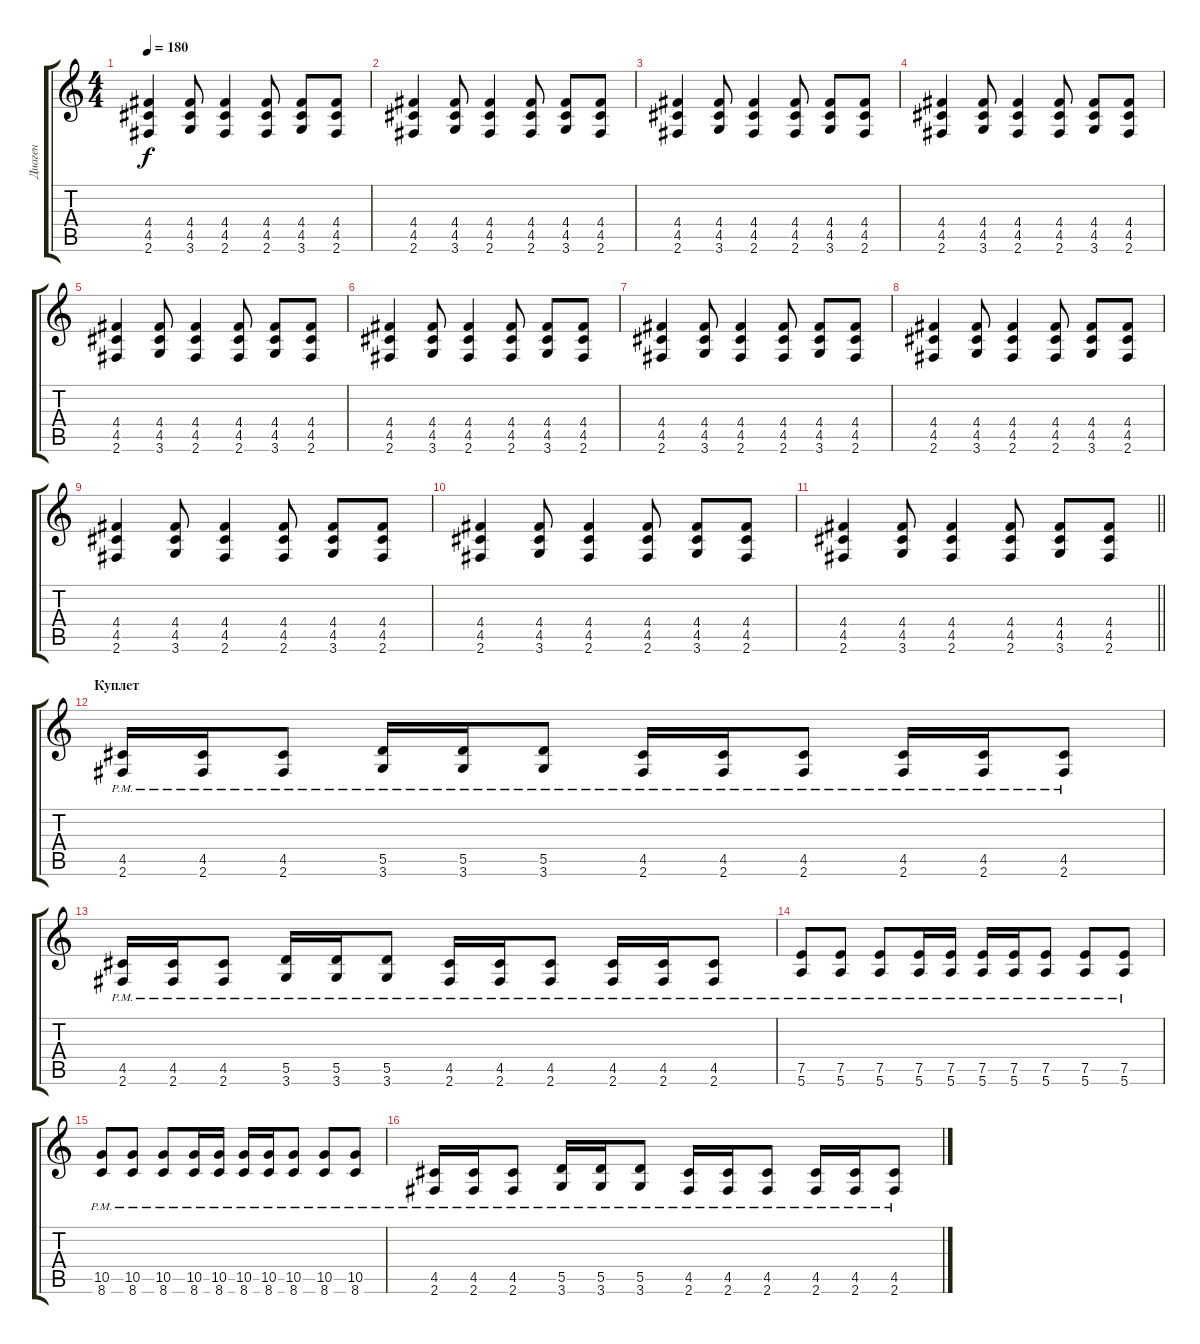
\track ("Диаген" "Диаген") {instrument overdrivenguitar}
\staff {score tabs}
\tuning (E4 B3 G3 D3 A2 E2) {hide}
\ts (4 4)
\tempo 180
\clef g2
\ks c
(4.4 4.5 2.6).4{dy f} (4.4 4.5 3.6).8 (4.4 4.5 2.6).4 (4.4 4.5 2.6).8 (4.4 4.5 3.6).8 (4.4 4.5 2.6).8 |
(4.4 4.5 2.6).4 (4.4 4.5 3.6).8 (4.4 4.5 2.6).4 (4.4 4.5 2.6).8 (4.4 4.5 3.6).8 (4.4 4.5 2.6).8 |
(4.4 4.5 2.6).4 (4.4 4.5 3.6).8 (4.4 4.5 2.6).4 (4.4 4.5 2.6).8 (4.4 4.5 3.6).8 (4.4 4.5 2.6).8 |
(4.4 4.5 2.6).4 (4.4 4.5 3.6).8 (4.4 4.5 2.6).4 (4.4 4.5 2.6).8 (4.4 4.5 3.6).8 (4.4 4.5 2.6).8 |
(4.4 4.5 2.6).4 (4.4 4.5 3.6).8 (4.4 4.5 2.6).4 (4.4 4.5 2.6).8 (4.4 4.5 3.6).8 (4.4 4.5 2.6).8 |
(4.4 4.5 2.6).4 (4.4 4.5 3.6).8 (4.4 4.5 2.6).4 (4.4 4.5 2.6).8 (4.4 4.5 3.6).8 (4.4 4.5 2.6).8 |
(4.4 4.5 2.6).4 (4.4 4.5 3.6).8 (4.4 4.5 2.6).4 (4.4 4.5 2.6).8 (4.4 4.5 3.6).8 (4.4 4.5 2.6).8 |
(4.4 4.5 2.6).4 (4.4 4.5 3.6).8 (4.4 4.5 2.6).4 (4.4 4.5 2.6).8 (4.4 4.5 3.6).8 (4.4 4.5 2.6).8 |
(4.4 4.5 2.6).4 (4.4 4.5 3.6).8 (4.4 4.5 2.6).4 (4.4 4.5 2.6).8 (4.4 4.5 3.6).8 (4.4 4.5 2.6).8 |
(4.4 4.5 2.6).4 (4.4 4.5 3.6).8 (4.4 4.5 2.6).4 (4.4 4.5 2.6).8 (4.4 4.5 3.6).8 (4.4 4.5 2.6).8 |
\barLineRight lightlight
(4.4 4.5 2.6).4 (4.4 4.5 3.6).8 (4.4 4.5 2.6).4 (4.4 4.5 2.6).8 (4.4 4.5 3.6).8 (4.4 4.5 2.6).8 |
\section ("" "Куплет")
(4.5{pm} 2.6{pm}).16 (4.5{pm} 2.6{pm}).16 (4.5{pm} 2.6{pm}).8 (5.5{pm} 3.6{pm}).16 (5.5{pm} 3.6{pm}).16 (5.5{pm} 3.6{pm}).8 (4.5{pm} 2.6{pm}).16 (4.5{pm} 2.6{pm}).16 (4.5{pm} 2.6{pm}).8 (4.5{pm} 2.6{pm}).16 (4.5{pm} 2.6{pm}).16 (4.5{pm} 2.6{pm}).8 |
(4.5{pm} 2.6{pm}).16 (4.5{pm} 2.6{pm}).16 (4.5{pm} 2.6{pm}).8 (5.5{pm} 3.6{pm}).16 (5.5{pm} 3.6{pm}).16 (5.5{pm} 3.6{pm}).8 (4.5{pm} 2.6{pm}).16 (4.5{pm} 2.6{pm}).16 (4.5{pm} 2.6{pm}).8 (4.5{pm} 2.6{pm}).16 (4.5{pm} 2.6{pm}).16 (4.5{pm} 2.6{pm}).8 |
(7.5{pm} 5.6{pm}).8 (7.5{pm} 5.6{pm}).8 (7.5{pm} 5.6{pm}).8 (7.5{pm} 5.6{pm}).16 (7.5{pm} 5.6{pm}).16 (7.5{pm} 5.6{pm}).16 (7.5{pm} 5.6{pm}).16 (7.5{pm} 5.6{pm}).8 (7.5{pm} 5.6{pm}).8 (7.5{pm} 5.6{pm}).8 |
(10.5{pm} 8.6{pm}).8 (10.5{pm} 8.6{pm}).8 (10.5{pm} 8.6{pm}).8 (10.5{pm} 8.6{pm}).16 (10.5{pm} 8.6{pm}).16 (10.5{pm} 8.6{pm}).16 (10.5{pm} 8.6{pm}).16 (10.5{pm} 8.6{pm}).8 (10.5{pm} 8.6{pm}).8 (10.5{pm} 8.6{pm}).8 |
(4.5{pm} 2.6{pm}).16 (4.5{pm} 2.6{pm}).16 (4.5{pm} 2.6{pm}).8 (5.5{pm} 3.6{pm}).16 (5.5{pm} 3.6{pm}).16 (5.5{pm} 3.6{pm}).8 (4.5{pm} 2.6{pm}).16 (4.5{pm} 2.6{pm}).16 (4.5{pm} 2.6{pm}).8 (4.5{pm} 2.6{pm}).16 (4.5{pm} 2.6{pm}).16 (4.5{pm} 2.6{pm}).8
